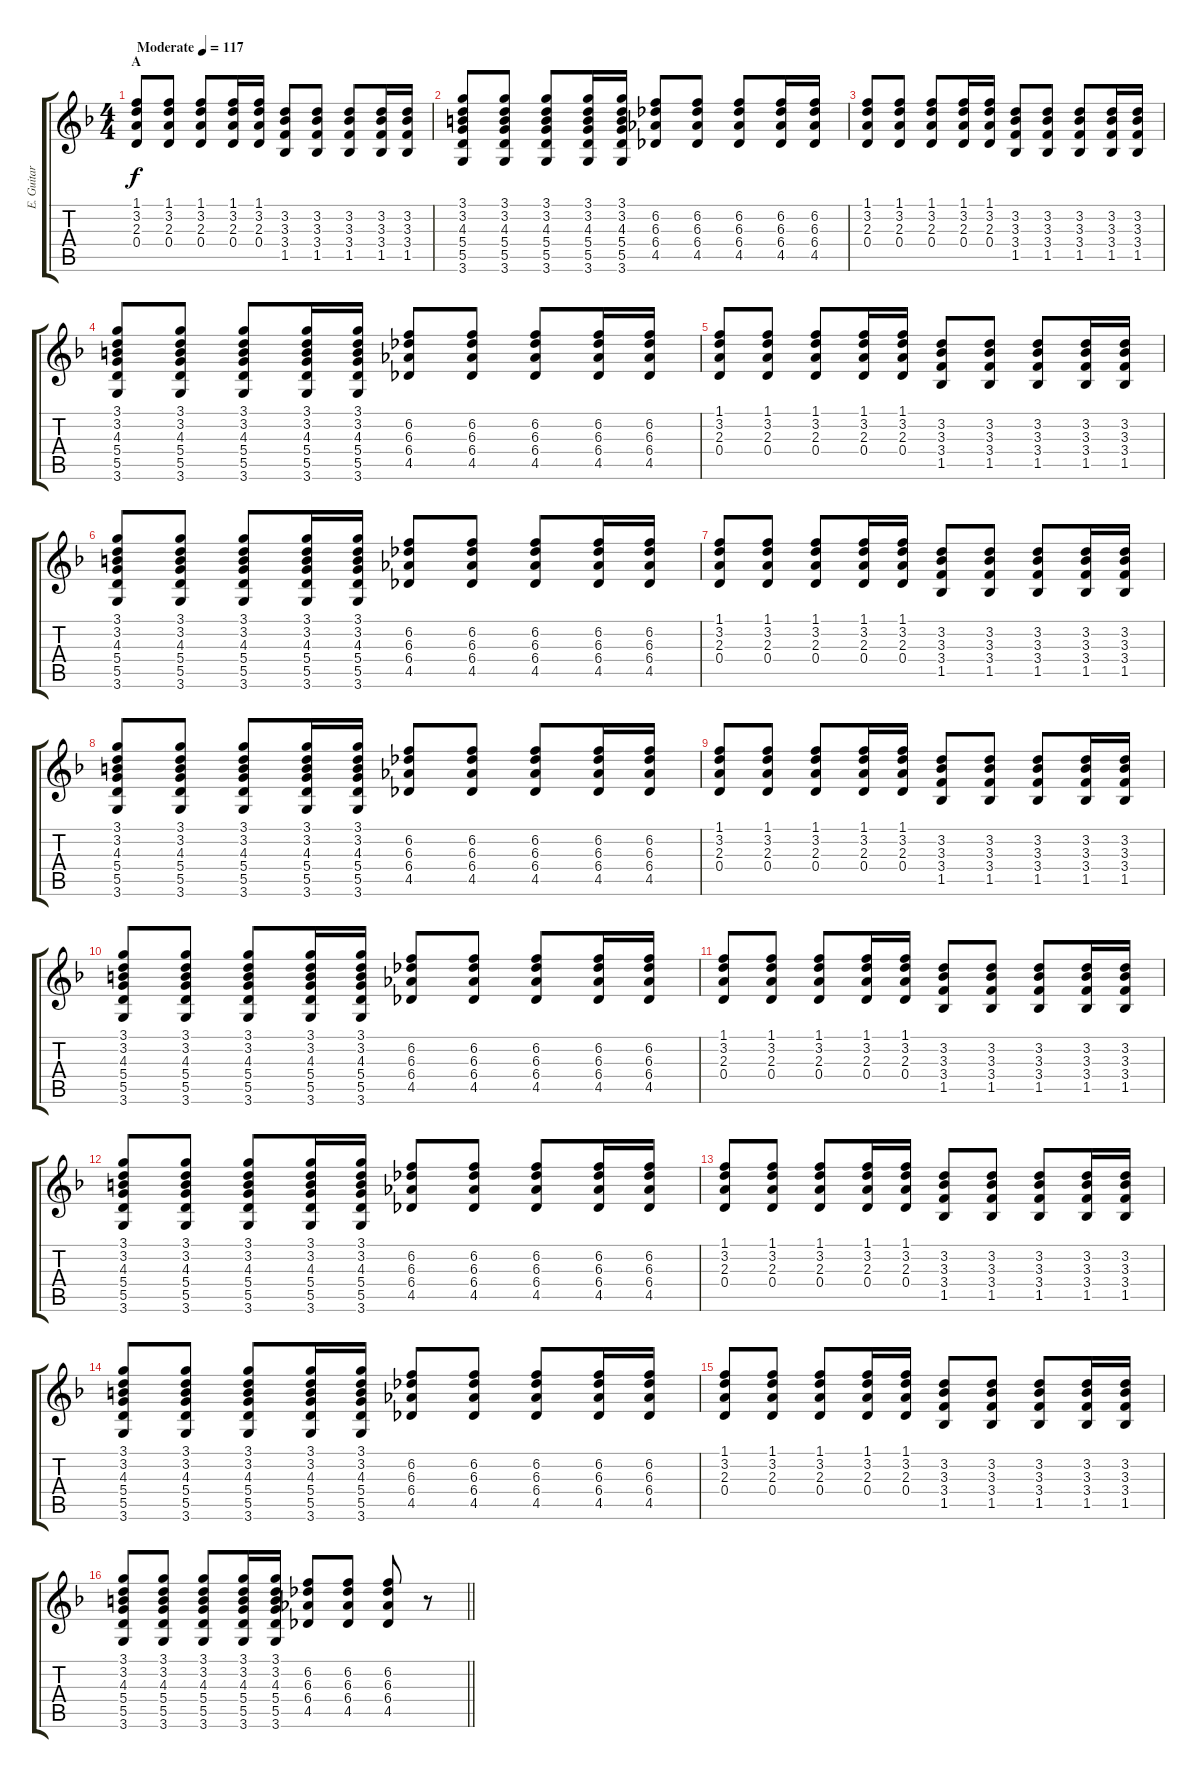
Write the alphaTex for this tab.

\track ("E. Guitar I" "E. Guitar ") {instrument overdrivenguitar}
\staff {score tabs}
\tuning (E4 B3 G3 D3 A2 E2) {hide}
\ts (4 4)
\section ("" "A")
\tempo (117 "Moderate")
\clef g2
\ks f
(1.1 3.2 2.3 0.4).8{dy f instrument overdrivenguitar} (1.1 3.2 2.3 0.4).8 (1.1 3.2 2.3 0.4).8 (1.1 3.2 2.3 0.4).16 (1.1 3.2 2.3 0.4).16 (3.2 3.3 3.4 1.5).8 (3.2 3.3 3.4 1.5).8 (3.2 3.3 3.4 1.5).8 (3.2 3.3 3.4 1.5).16 (3.2 3.3 3.4 1.5).16 |
(3.1 3.2 4.3 5.4 5.5 3.6).8 (3.1 3.2 4.3 5.4 5.5 3.6).8 (3.1 3.2 4.3 5.4 5.5 3.6).8 (3.1 3.2 4.3 5.4 5.5 3.6).16 (3.1 3.2 4.3 5.4 5.5 3.6).16 (6.2 6.3 6.4 4.5).8 (6.2 6.3 6.4 4.5).8 (6.2 6.3 6.4 4.5).8 (6.2 6.3 6.4 4.5).16 (6.2 6.3 6.4 4.5).16 |
(1.1 3.2 2.3 0.4).8 (1.1 3.2 2.3 0.4).8 (1.1 3.2 2.3 0.4).8 (1.1 3.2 2.3 0.4).16 (1.1 3.2 2.3 0.4).16 (3.2 3.3 3.4 1.5).8 (3.2 3.3 3.4 1.5).8 (3.2 3.3 3.4 1.5).8 (3.2 3.3 3.4 1.5).16 (3.2 3.3 3.4 1.5).16 |
(3.1 3.2 4.3 5.4 5.5 3.6).8 (3.1 3.2 4.3 5.4 5.5 3.6).8 (3.1 3.2 4.3 5.4 5.5 3.6).8 (3.1 3.2 4.3 5.4 5.5 3.6).16 (3.1 3.2 4.3 5.4 5.5 3.6).16 (6.2 6.3 6.4 4.5).8 (6.2 6.3 6.4 4.5).8 (6.2 6.3 6.4 4.5).8 (6.2 6.3 6.4 4.5).16 (6.2 6.3 6.4 4.5).16 |
(1.1 3.2 2.3 0.4).8 (1.1 3.2 2.3 0.4).8 (1.1 3.2 2.3 0.4).8 (1.1 3.2 2.3 0.4).16 (1.1 3.2 2.3 0.4).16 (3.2 3.3 3.4 1.5).8 (3.2 3.3 3.4 1.5).8 (3.2 3.3 3.4 1.5).8 (3.2 3.3 3.4 1.5).16 (3.2 3.3 3.4 1.5).16 |
(3.1 3.2 4.3 5.4 5.5 3.6).8 (3.1 3.2 4.3 5.4 5.5 3.6).8 (3.1 3.2 4.3 5.4 5.5 3.6).8 (3.1 3.2 4.3 5.4 5.5 3.6).16 (3.1 3.2 4.3 5.4 5.5 3.6).16 (6.2 6.3 6.4 4.5).8 (6.2 6.3 6.4 4.5).8 (6.2 6.3 6.4 4.5).8 (6.2 6.3 6.4 4.5).16 (6.2 6.3 6.4 4.5).16 |
(1.1 3.2 2.3 0.4).8 (1.1 3.2 2.3 0.4).8 (1.1 3.2 2.3 0.4).8 (1.1 3.2 2.3 0.4).16 (1.1 3.2 2.3 0.4).16 (3.2 3.3 3.4 1.5).8 (3.2 3.3 3.4 1.5).8 (3.2 3.3 3.4 1.5).8 (3.2 3.3 3.4 1.5).16 (3.2 3.3 3.4 1.5).16 |
(3.1 3.2 4.3 5.4 5.5 3.6).8 (3.1 3.2 4.3 5.4 5.5 3.6).8 (3.1 3.2 4.3 5.4 5.5 3.6).8 (3.1 3.2 4.3 5.4 5.5 3.6).16 (3.1 3.2 4.3 5.4 5.5 3.6).16 (6.2 6.3 6.4 4.5).8 (6.2 6.3 6.4 4.5).8 (6.2 6.3 6.4 4.5).8 (6.2 6.3 6.4 4.5).16 (6.2 6.3 6.4 4.5).16 |
(1.1 3.2 2.3 0.4).8 (1.1 3.2 2.3 0.4).8 (1.1 3.2 2.3 0.4).8 (1.1 3.2 2.3 0.4).16 (1.1 3.2 2.3 0.4).16 (3.2 3.3 3.4 1.5).8 (3.2 3.3 3.4 1.5).8 (3.2 3.3 3.4 1.5).8 (3.2 3.3 3.4 1.5).16 (3.2 3.3 3.4 1.5).16 |
(3.1 3.2 4.3 5.4 5.5 3.6).8 (3.1 3.2 4.3 5.4 5.5 3.6).8 (3.1 3.2 4.3 5.4 5.5 3.6).8 (3.1 3.2 4.3 5.4 5.5 3.6).16 (3.1 3.2 4.3 5.4 5.5 3.6).16 (6.2 6.3 6.4 4.5).8 (6.2 6.3 6.4 4.5).8 (6.2 6.3 6.4 4.5).8 (6.2 6.3 6.4 4.5).16 (6.2 6.3 6.4 4.5).16 |
(1.1 3.2 2.3 0.4).8 (1.1 3.2 2.3 0.4).8 (1.1 3.2 2.3 0.4).8 (1.1 3.2 2.3 0.4).16 (1.1 3.2 2.3 0.4).16 (3.2 3.3 3.4 1.5).8 (3.2 3.3 3.4 1.5).8 (3.2 3.3 3.4 1.5).8 (3.2 3.3 3.4 1.5).16 (3.2 3.3 3.4 1.5).16 |
(3.1 3.2 4.3 5.4 5.5 3.6).8 (3.1 3.2 4.3 5.4 5.5 3.6).8 (3.1 3.2 4.3 5.4 5.5 3.6).8 (3.1 3.2 4.3 5.4 5.5 3.6).16 (3.1 3.2 4.3 5.4 5.5 3.6).16 (6.2 6.3 6.4 4.5).8 (6.2 6.3 6.4 4.5).8 (6.2 6.3 6.4 4.5).8 (6.2 6.3 6.4 4.5).16 (6.2 6.3 6.4 4.5).16 |
(1.1 3.2 2.3 0.4).8 (1.1 3.2 2.3 0.4).8 (1.1 3.2 2.3 0.4).8 (1.1 3.2 2.3 0.4).16 (1.1 3.2 2.3 0.4).16 (3.2 3.3 3.4 1.5).8 (3.2 3.3 3.4 1.5).8 (3.2 3.3 3.4 1.5).8 (3.2 3.3 3.4 1.5).16 (3.2 3.3 3.4 1.5).16 |
(3.1 3.2 4.3 5.4 5.5 3.6).8 (3.1 3.2 4.3 5.4 5.5 3.6).8 (3.1 3.2 4.3 5.4 5.5 3.6).8 (3.1 3.2 4.3 5.4 5.5 3.6).16 (3.1 3.2 4.3 5.4 5.5 3.6).16 (6.2 6.3 6.4 4.5).8 (6.2 6.3 6.4 4.5).8 (6.2 6.3 6.4 4.5).8 (6.2 6.3 6.4 4.5).16 (6.2 6.3 6.4 4.5).16 |
(1.1 3.2 2.3 0.4).8 (1.1 3.2 2.3 0.4).8 (1.1 3.2 2.3 0.4).8 (1.1 3.2 2.3 0.4).16 (1.1 3.2 2.3 0.4).16 (3.2 3.3 3.4 1.5).8 (3.2 3.3 3.4 1.5).8 (3.2 3.3 3.4 1.5).8 (3.2 3.3 3.4 1.5).16 (3.2 3.3 3.4 1.5).16 |
\barLineRight lightlight
(3.1 3.2 4.3 5.4 5.5 3.6).8 (3.1 3.2 4.3 5.4 5.5 3.6).8 (3.1 3.2 4.3 5.4 5.5 3.6).8 (3.1 3.2 4.3 5.4 5.5 3.6).16 (3.1 3.2 4.3 5.4 5.5 3.6).16 (6.2 6.3 6.4 4.5).8 (6.2 6.3 6.4 4.5).8 (6.2 6.3 6.4 4.5).8 r.8
